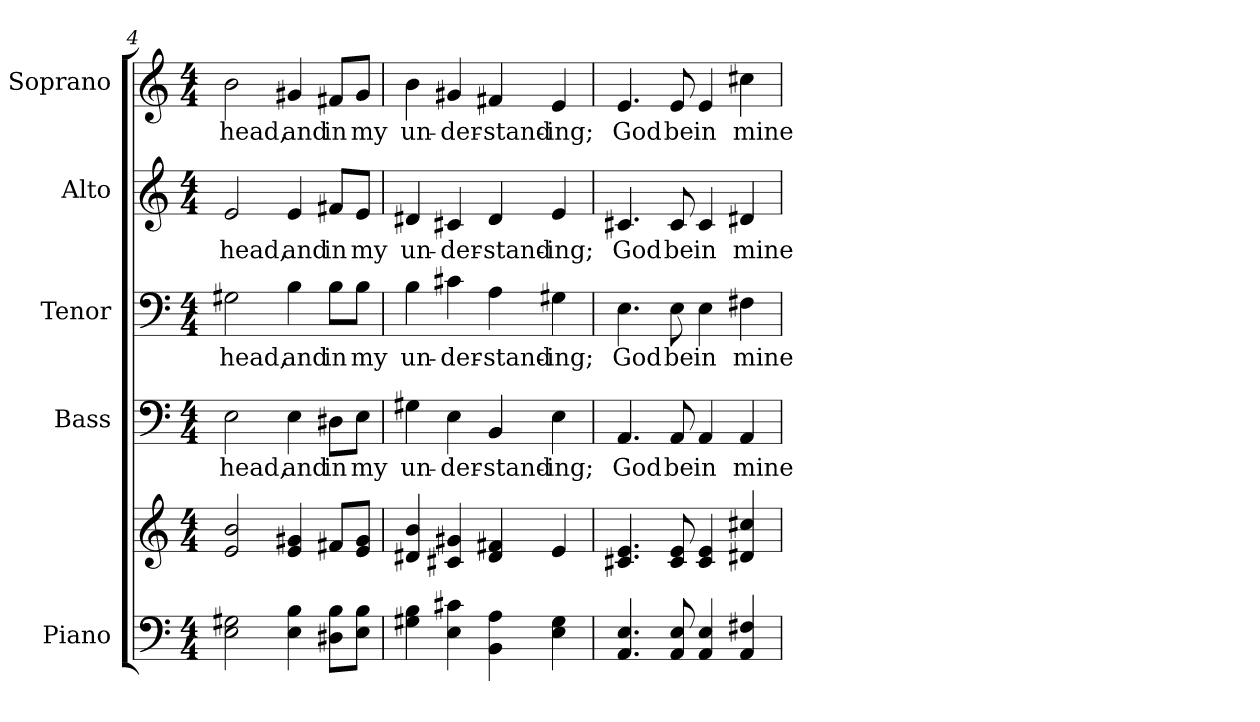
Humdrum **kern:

**kern	**kern	**kern	**text	**kern	**text	**kern	**text	**kern	**text
*part5	*part5	*part4	*part4	*part3	*part3	*part2	*part2	*part1	*part1
*staff6	*staff5	*staff4	*staff4	*staff3	*staff3	*staff2	*staff2	*staff1	*staff1
*I"Piano	*	*I"Bass	*	*I"Tenor	*	*I"Alto	*	*I"Soprano	*
*I'Pno.	*	*I'B.	*	*I'T.	*	*I'A.	*	*I'S.	*
!!LO:PB:g=z
*clefF4	*clefG2	*clefF4	*	*clefF4	*	*clefG2	*	*clefG2	*
*k[]	*k[]	*k[]	*	*k[]	*	*k[]	*	*k[]	*
*C:	*C:	*C:	*	*C:	*	*C:	*	*C:	*
*M4/4	*M4/4	*M4/4	*	*M4/4	*	*M4/4	*	*M4/4	*
=4	=4	=4	=4	=4	=4	=4	=4	=4	=4
!	!	!	!LO:LY:b:color=#000000	!	!	!	!	!	!
!	!	!	!	!	!LO:LY:b:color=#000000	!	!	!	!
!	!	!	!	!	!	!	!LO:LY:b:color=#000000	!	!
!	!	!	!	!	!	!	!	!	!LO:LY:b:color=#000000
2Ei\ 2G#Xi	2ei/ 2bi	2Ei\	head,	2G#Xi\	head,	2ei/	head,	2bi\	head,
!	!	!	!LO:LY:b:color=#000000	!	!	!	!	!	!
!	!	!	!	!	!LO:LY:b:color=#000000	!	!	!	!
!	!	!	!	!	!	!	!LO:LY:b:color=#000000	!	!
!	!	!	!	!	!	!	!	!	!LO:LY:b:color=#000000
4Ei\ 4Bi	4ei/ 4g#Xi	4Ei\	and	4Bi\	and	4ei/	and	4g#Xi/	and
!	!	!	!LO:LY:b:color=#000000	!	!	!	!	!	!
!	!	!	!	!	!LO:LY:b:color=#000000	!	!	!	!
!	!	!	!	!	!	!	!LO:LY:b:color=#000000	!	!
!	!	!	!	!	!	!	!	!	!LO:LY:b:color=#000000
8D#Xi\ 8BiL	8f#Xi/L	8D#Xi\L	in	8Bi\L	in	8f#Xi/L	in	8f#Xi/L	in
!	!	!	!LO:LY:b:color=#000000	!	!	!	!	!	!
!	!	!	!	!	!LO:LY:b:color=#000000	!	!	!	!
!	!	!	!	!	!	!	!LO:LY:b:color=#000000	!	!
!	!	!	!	!	!	!	!	!	!LO:LY:b:color=#000000
8Ei\ 8BiJ	8ei/ 8g#iJ	8Ei\J	my	8Bi\J	my	8ei/J	my	8g#i/J	my
=5	=5	=5	=5	=5	=5	=5	=5	=5	=5
!	!	!	!LO:LY:b:color=#000000	!	!	!	!	!	!
!	!	!	!	!	!LO:LY:b:color=#000000	!	!	!	!
!	!	!	!	!	!	!	!LO:LY:b:color=#000000	!	!
!	!	!	!	!	!	!	!	!	!LO:LY:b:color=#000000
4G#Xi\ 4Bi	4d#Xi/ 4bi	4G#Xi\	un-	4Bi\	un-	4d#Xi/	un-	4bi\	un-
!	!	!	!LO:LY:b:color=#000000	!	!	!	!	!	!
!	!	!	!	!	!LO:LY:b:color=#000000	!	!	!	!
!	!	!	!	!	!	!	!LO:LY:b:color=#000000	!	!
!	!	!	!	!	!	!	!	!	!LO:LY:b:color=#000000
4Ei\ 4c#Xi	4c#Xi/ 4g#Xi	4Ei\	-der-	4c#Xi\	-der-	4c#Xi/	-der-	4g#Xi/	-der-
!	!	!	!LO:LY:b:color=#000000	!	!	!	!	!	!
!	!	!	!	!	!LO:LY:b:color=#000000	!	!	!	!
!	!	!	!	!	!	!	!LO:LY:b:color=#000000	!	!
!	!	!	!	!	!	!	!	!	!LO:LY:b:color=#000000
4BBi\ 4Ai	4d#i/ 4f#Xi	4BBi/	-stand-	4Ai\	-stand-	4d#i/	-stand-	4f#Xi/	-stand-
!	!	!	!LO:LY:b:color=#000000	!	!	!	!	!	!
!	!	!	!	!	!LO:LY:b:color=#000000	!	!	!	!
!	!	!	!	!	!	!	!LO:LY:b:color=#000000	!	!
!	!	!	!	!	!	!	!	!	!LO:LY:b:color=#000000
4Ei\ 4G#i	4ei/	4Ei\	-ing;	4G#Xi\	-ing;	4ei/	-ing;	4ei/	-ing;
=6	=6	=6	=6	=6	=6	=6	=6	=6	=6
!	!	!	!LO:LY:b:color=#000000	!	!	!	!	!	!
!	!	!	!	!	!LO:LY:b:color=#000000	!	!	!	!
!	!	!	!	!	!	!	!LO:LY:b:color=#000000	!	!
!	!	!	!	!	!	!	!	!	!LO:LY:b:color=#000000
4.AAi/ 4.Ei	4.c#Xi/ 4.ei	4.AAi/	God	4.Ei\	God	4.c#Xi/	God	4.ei/	God
!	!	!	!LO:LY:b:color=#000000	!	!	!	!	!	!
!	!	!	!	!	!LO:LY:b:color=#000000	!	!	!	!
!	!	!	!	!	!	!	!LO:LY:b:color=#000000	!	!
!	!	!	!	!	!	!	!	!	!LO:LY:b:color=#000000
8AAi/ 8Ei	8c#i/ 8ei	8AAi/	be	8Ei\	be	8c#i/	be	8ei/	be
!	!	!	!LO:LY:b:color=#000000	!	!	!	!	!	!
!	!	!	!	!	!LO:LY:b:color=#000000	!	!	!	!
!	!	!	!	!	!	!	!LO:LY:b:color=#000000	!	!
!	!	!	!	!	!	!	!	!	!LO:LY:b:color=#000000
4AAi/ 4Ei	4c#i/ 4ei	4AAi/	in	4Ei\	in	4c#i/	in	4ei/	in
!	!	!	!LO:LY:b:color=#000000	!	!	!	!	!	!
!	!	!	!	!	!LO:LY:b:color=#000000	!	!	!	!
!	!	!	!	!	!	!	!LO:LY:b:color=#000000	!	!
!	!	!	!	!	!	!	!	!	!LO:LY:b:color=#000000
4AAi/ 4F#Xi	4d#Xi/ 4cc#Xi	4AAi/	mine	4F#Xi\	mine	4d#Xi/	mine	4cc#Xi\	mine
=	=	=	=	=	=	=	=	=	=
*-	*-	*-	*-	*-	*-	*-	*-	*-	*-
